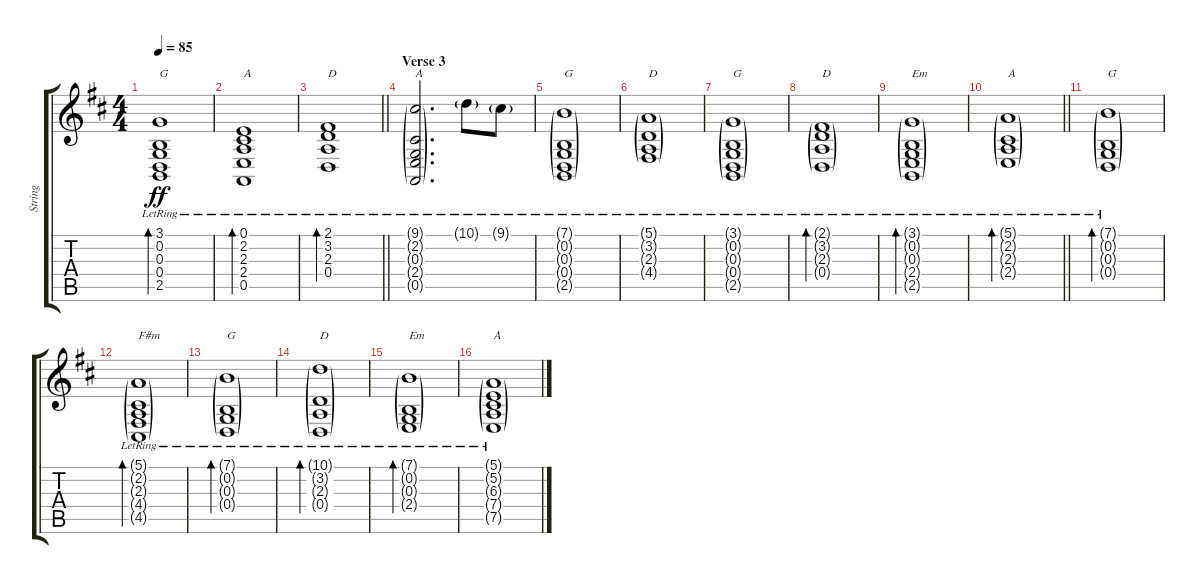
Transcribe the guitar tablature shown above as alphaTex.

\track ("String" "String") {instrument stringensemble2}
\staff {score tabs}
\tuning (E4 B3 G3 D3 A2 E2) {hide}
\ts (4 4)
\tempo 85
\clef g2
\ks d
(3.1{lr} 0.2{lr} 0.3{lr} 0.4{lr} 2.5).1{bd 30 txt "G" dy ff} |
(0.1{lr} 2.2{lr} 2.3{lr} 2.4{lr} 0.5).1{bd 60 txt "A"} |
\barLineRight lightlight
(2.1{lr} 3.2{lr} 2.3{lr} 0.4{lr}).1{bd 60 txt "D"} |
\section ("" "Verse 3")
(9.1{g lr} 2.2{g lr} 0.3{g lr} 2.4{g lr} 0.5{g lr}).2{d txt "A"} 10.1{g lr}.8 9.1{g lr}.8 |
(7.1{g lr} 0.2{g lr} 0.3{g lr} 0.4{g lr} 2.5{g lr}).1{txt "G"} |
(5.1{g lr} 3.2{g lr} 2.3{g lr} 4.4{g lr}).1{txt "D"} |
(3.1{g lr} 0.2{g lr} 0.3{g lr} 0.4{g lr} 2.5{g lr}).1{txt "G"} |
(2.1{g lr} 3.2{g lr} 2.3{g lr} 0.4{g lr}).1{bd 60 txt "D"} |
(3.1{g lr} 0.2{g lr} 0.3{g lr} 2.4{g lr} 2.5{g lr}).1{bd 60 txt "Em"} |
\barLineRight lightlight
(5.1{g lr} 2.2{g lr} 2.3{g lr} 2.4{g lr}).1{bd 60 txt "A"} |
\section ("" "")
(7.1{g lr} 0.2{g lr} 0.3{g lr} 0.4{g lr}).1{bd 30 txt "G"} |
(5.1{g lr} 2.2{g lr} 2.3{g lr} 4.4{g lr} 4.5{g lr}).1{bd 30 txt "F#m"} |
(7.1{g lr} 0.2{g lr} 0.3{g lr} 0.4{g lr}).1{bd 30 txt "G"} |
(10.1{g lr} 3.2{g lr} 2.3{g lr} 0.4{g lr}).1{bd 60 txt "D"} |
(7.1{g lr} 0.2{g lr} 0.3{g lr} 2.4{g lr}).1{bd 60 txt "Em"} |
(5.1{g lr} 5.2{g lr} 6.3{g lr} 7.4{g lr} 7.5{g lr}).1{txt "A" volume 5}
